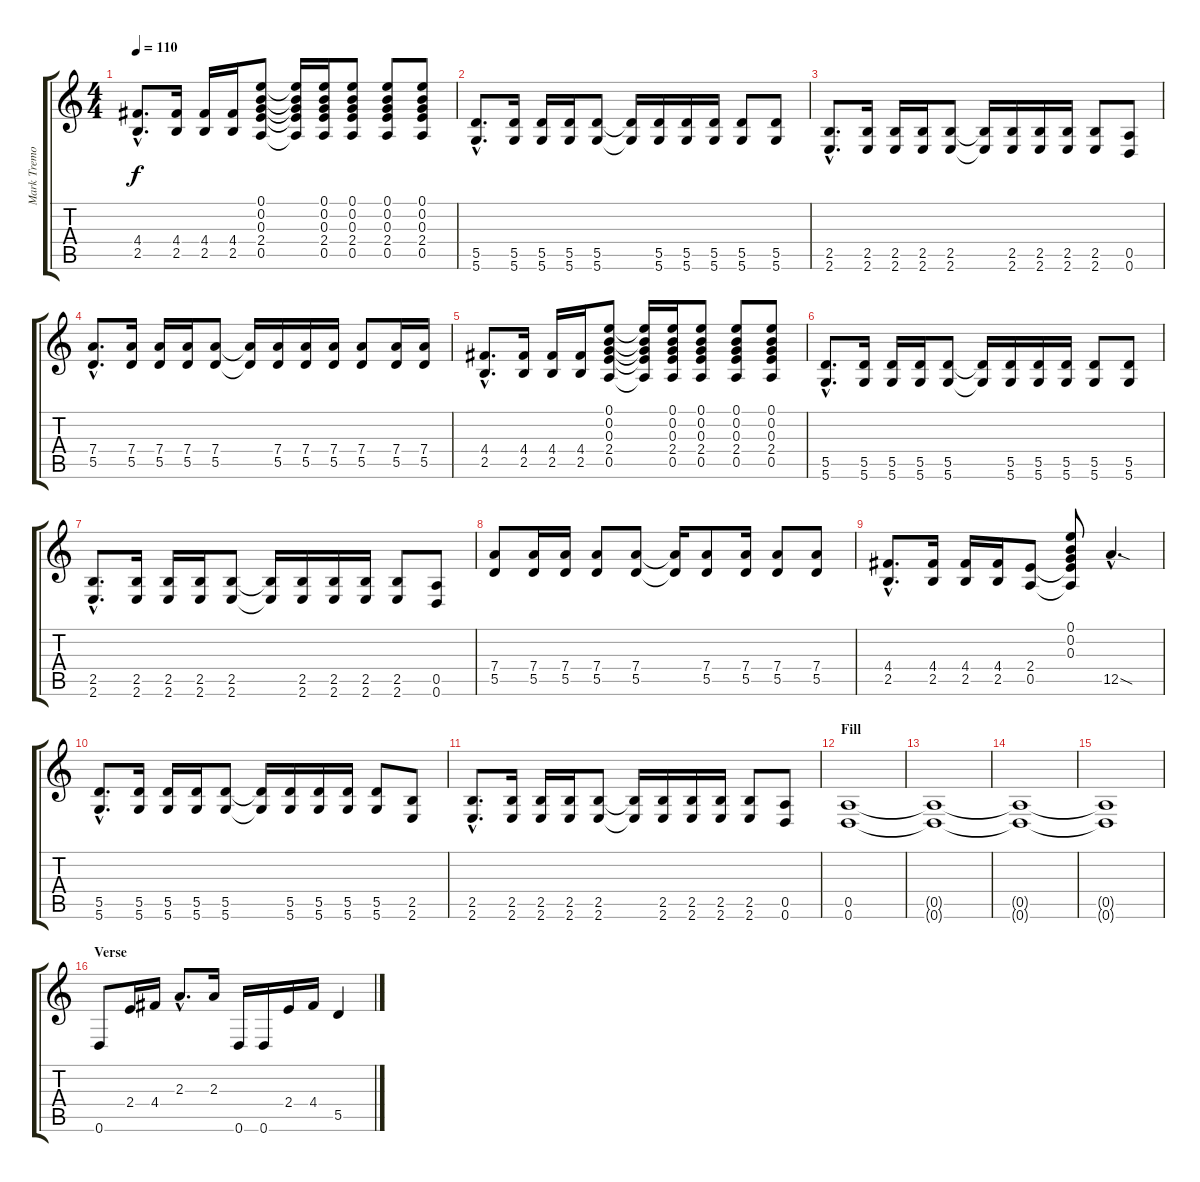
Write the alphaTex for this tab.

\track ("Mark Tremonti (dist.)" "Mark Tremo") {instrument distortionguitar}
\staff {score tabs}
\tuning (E4 B3 G3 D3 A2 D2) {hide}
\ts (4 4)
\tempo 110
\clef g2
\ks c
(4.4{hac} 2.5{hac}).8{d dy f} (4.4 2.5).16 (4.4 2.5).16 (4.4 2.5).16 (0.1 0.2 0.3 2.4 0.5).8 (0.1{t} 0.2{t} 0.3{t} 2.4{t} 0.5{t}).16 (0.1 0.2 0.3 2.4 0.5).16 (0.1 0.2 0.3 2.4 0.5).8 (0.1 0.2 0.3 2.4 0.5).8 (0.1 0.2 0.3 2.4 0.5).8 |
(5.5{hac} 5.6{hac}).8{d} (5.5 5.6).16 (5.5 5.6).16 (5.5 5.6).16 (5.5 5.6).8 (5.5{t} 5.6{t}).16 (5.5 5.6).16 (5.5 5.6).16 (5.5 5.6).16 (5.5 5.6).8 (5.5 5.6).8 |
(2.5{hac} 2.6{hac}).8{d} (2.5 2.6).16 (2.5 2.6).16 (2.5 2.6).16 (2.5 2.6).8 (2.5{t} 2.6{t}).16 (2.5 2.6).16 (2.5 2.6).16 (2.5 2.6).16 (2.5 2.6).8 (0.5 0.6).8 |
(7.4{hac} 5.5{hac}).8{d} (7.4 5.5).16 (7.4 5.5).16 (7.4 5.5).16 (7.4 5.5).8 (7.4{t} 5.5{t}).16 (7.4 5.5).16 (7.4 5.5).16 (7.4 5.5).16 (7.4 5.5).8 (7.4 5.5).16 (7.4 5.5).16 |
(4.4{hac} 2.5{hac}).8{d} (4.4 2.5).16 (4.4 2.5).16 (4.4 2.5).16 (0.1 0.2 0.3 2.4 0.5).8 (0.1{t} 0.2{t} 0.3{t} 2.4{t} 0.5{t}).16 (0.1 0.2 0.3 2.4 0.5).16 (0.1 0.2 0.3 2.4 0.5).8 (0.1 0.2 0.3 2.4 0.5).8 (0.1 0.2 0.3 2.4 0.5).8 |
(5.5{hac} 5.6{hac}).8{d} (5.5 5.6).16 (5.5 5.6).16 (5.5 5.6).16 (5.5 5.6).8 (5.5{t} 5.6{t}).16 (5.5 5.6).16 (5.5 5.6).16 (5.5 5.6).16 (5.5 5.6).8 (5.5 5.6).8 |
(2.5{hac} 2.6{hac}).8{d} (2.5 2.6).16 (2.5 2.6).16 (2.5 2.6).16 (2.5 2.6).8 (2.5{t} 2.6{t}).16 (2.5 2.6).16 (2.5 2.6).16 (2.5 2.6).16 (2.5 2.6).8 (0.5 0.6).8 |
(7.4 5.5).8 (7.4 5.5).16 (7.4 5.5).16 (7.4 5.5).8 (7.4 5.5).8 (7.4{t} 5.5{t}).16 (7.4 5.5).8 (7.4 5.5).16 (7.4 5.5).8 (7.4 5.5).8 |
(4.4{hac} 2.5{hac}).8{d} (4.4 2.5).16 (4.4 2.5).16 (4.4 2.5).16 (2.4 0.5).8 (0.1 0.2 0.3 2.4{t} 0.5{t}).8 12.5{sod hac}.4{d} |
(5.5{hac} 5.6{hac}).8{d} (5.5 5.6).16 (5.5 5.6).16 (5.5 5.6).16 (5.5 5.6).8 (5.5{t} 5.6{t}).16 (5.5 5.6).16 (5.5 5.6).16 (5.5 5.6).16 (5.5 5.6).8 (2.5 2.6).8 |
(2.5{hac} 2.6{hac}).8{d} (2.5 2.6).16 (2.5 2.6).16 (2.5 2.6).16 (2.5 2.6).8 (2.5{t} 2.6{t}).16 (2.5 2.6).16 (2.5 2.6).16 (2.5 2.6).16 (2.5 2.6).8 (0.5 0.6).8 |
\section ("" "Fill")
(0.5 0.6).1 |
(0.5{t} 0.6{t}).1 |
(0.5{t} 0.6{t}).1 |
(0.5{t} 0.6{t}).1 |
\section ("" "Verse")
0.6.8 2.4.16 4.4.16 2.3{hac}.8{d} 2.3.16 0.6.16 0.6.16 2.4.16 4.4.16 5.5.4
